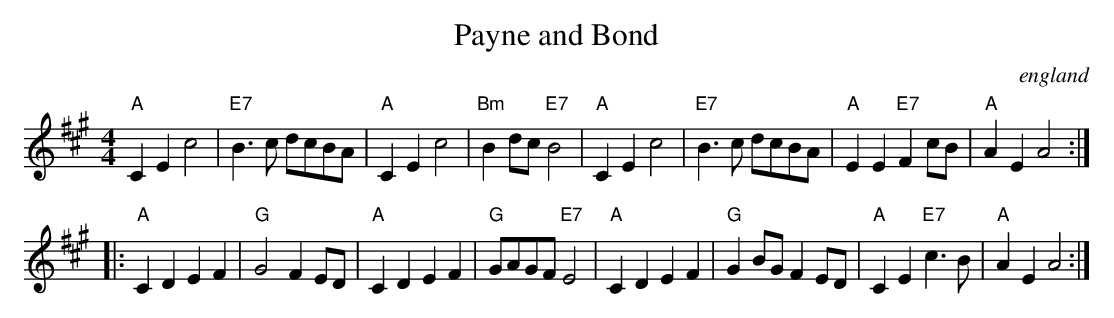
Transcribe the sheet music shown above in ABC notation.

X:1
T:Payne and Bond
O:england
M:4/4
L:1/4
K:A
"A"CE c2|"E7"B3/2c/2 d/2c/2B/2A/2|"A"CE c2|"Bm"Bd/2c/2 "E7"B2|"A"CE c2|\
"E7"B3/2c/2 d/2c/2B/2A/2|"A"EE "E7"Fc/2B/2|"A"AE A2::
"A"CD EF|"G"G2 FE/2D/2|"A"CD EF|"G"G/2A/2G/2F/2 "E7"E2|"A"CD EF|\
"G"GB/2G/2 FE/2D/2|"A"CE "E7"c3/2B/2|"A"AE A2:|
